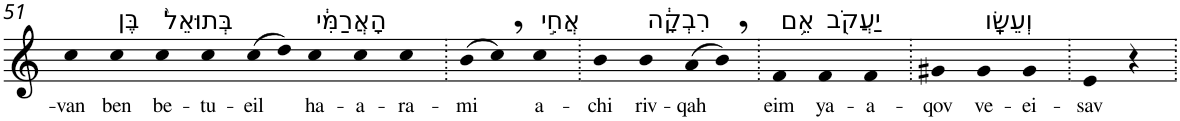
**kern	**text
*part1	*part1
*staff1	*staff1
*I"Piano	*
*I'Pno	*
!!LO:PB:g=z
*clefG2	*
*k[]	*
=51	=51
!	!LO:LY:b
4cc	-van
!LO:TX:a:t=בֶּן	!
!	!LO:LY:b
4cc	ben
!LO:TX:a:t=בְּתוּאֵל֙	!
!	!LO:LY:b
4cc	be-
!	!LO:LY:b
4cc	-tu-
!	!LO:LY:b
(>8cc	-eil
8dd)	.
!LO:TX:a:t=הָאֲרַמִּ֔י	!
!	!LO:LY:b
4cc	ha-
!	!LO:LY:b
4cc	-a-
!	!LO:LY:b
4cc	-ra-
=52.	=52.
!	!LO:LY:b
(>8b	-mi
8cc,)	.
!LO:TX:a:t=אֲחִ֣י	!
!	!LO:LY:b
4cc	a-
=53.	=53.
!	!LO:LY:b
4b	-chi
!LO:TX:a:t=רִבְקָ֔ה	!
!	!LO:LY:b
4b	riv-
!	!LO:LY:b
(>8a	-qah
8b,)	.
=54.	=54.
!LO:TX:a:t=אֵ֥ם	!
!	!LO:LY:b
4f	eim
!LO:TX:a:t=יַעֲקֹ֖ב	!
!	!LO:LY:b
4f	ya-
!	!LO:LY:b
4f	-a-
=55.	=55.
!	!LO:LY:b
4g#X	-qov
!LO:TX:a:t=וְעֵשָֽׂו	!
!	!LO:LY:b
4g#	ve-
!	!LO:LY:b
4g#	-ei-
=56.	=56.
!	!LO:LY:b
4e	-sav
4r	.
=.	=.
*-	*-
